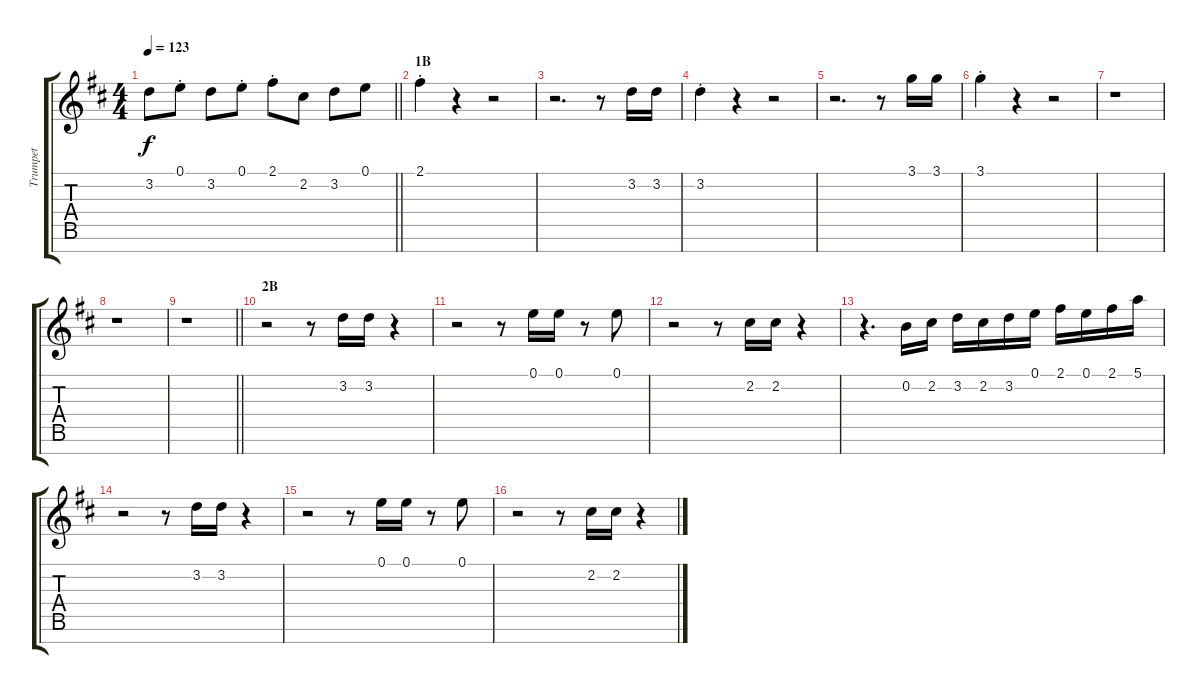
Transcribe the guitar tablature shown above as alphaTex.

\track ("Trumpet" "Trumpet") {instrument trumpet}
\staff {score tabs}
\tuning (E5 B4 G4 D4 A3 E3 B2) {hide}
\ts (4 4)
\tempo 123
\clef g2
\barLineRight lightlight
\ks d
3.2{t}.8{dy f} 0.1{st}.8 3.2.8 0.1{st}.8 2.1{st}.8 2.2.8 3.2.8 0.1.8 |
\section ("" "1B")
2.1{st}.4 r.4 r.2 |
r.2{d} r.8 3.2.16 3.2.16 |
3.2{st}.4 r.4 r.2 |
r.2{d} r.8 3.1.16 3.1.16 |
3.1{st}.4 r.4 r.2 |
r.1 |
r.1 |
\barLineRight lightlight
r.1 |
\section ("" "2B")
r.2 r.8 3.2.16 3.2.16 r.4 |
r.2 r.8 0.1.16 0.1.16 r.8 0.1.8 |
r.2 r.8 2.2.16 2.2.16 r.4 |
r.4{d} 0.2.16 2.2.16 3.2.16 2.2.16 3.2.16 0.1.16 2.1.16 0.1.16 2.1.16 5.1.16 |
r.2 r.8 3.2.16 3.2.16 r.4 |
r.2 r.8 0.1.16 0.1.16 r.8 0.1.8 |
r.2 r.8 2.2.16 2.2.16 r.4
